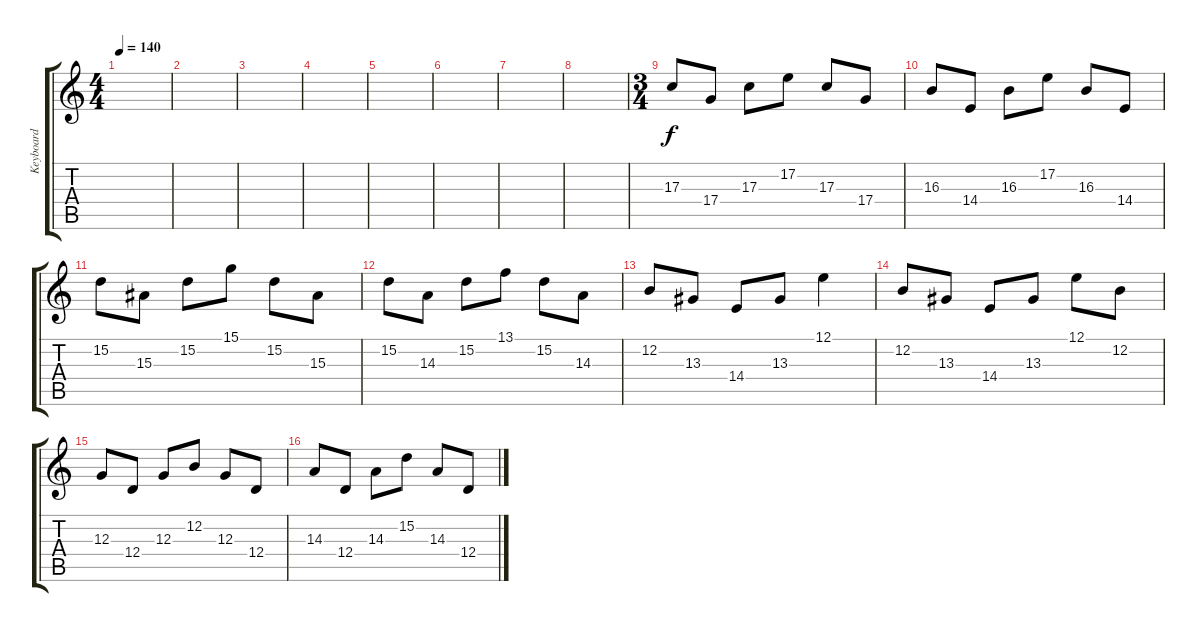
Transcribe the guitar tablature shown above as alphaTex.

\track ("Keyboard" "Keyboard") {instrument acousticgrandpiano}
\staff {score tabs}
\tuning (E4 B3 G3 D3 A2 E2) {hide}
\ts (4 4)
\tempo 140
\clef g2
\ks c
|
|
|
|
|
|
|
|
\ts (3 4)
17.3.8 17.4.8 17.3.8 17.2.8 17.3.8 17.4.8 |
16.3.8 14.4.8 16.3.8 17.2.8 16.3.8 14.4.8 |
15.2.8 15.3.8 15.2.8 15.1.8 15.2.8 15.3.8 |
15.2.8 14.3.8 15.2.8 13.1.8 15.2.8 14.3.8 |
12.2.8 13.3.8 14.4.8 13.3.8 12.1.4 |
12.2.8 13.3.8 14.4.8 13.3.8 12.1.8 12.2.8 |
12.3.8 12.4.8 12.3.8 12.2.8 12.3.8 12.4.8 |
14.3.8 12.4.8 14.3.8 15.2.8 14.3.8 12.4.8
